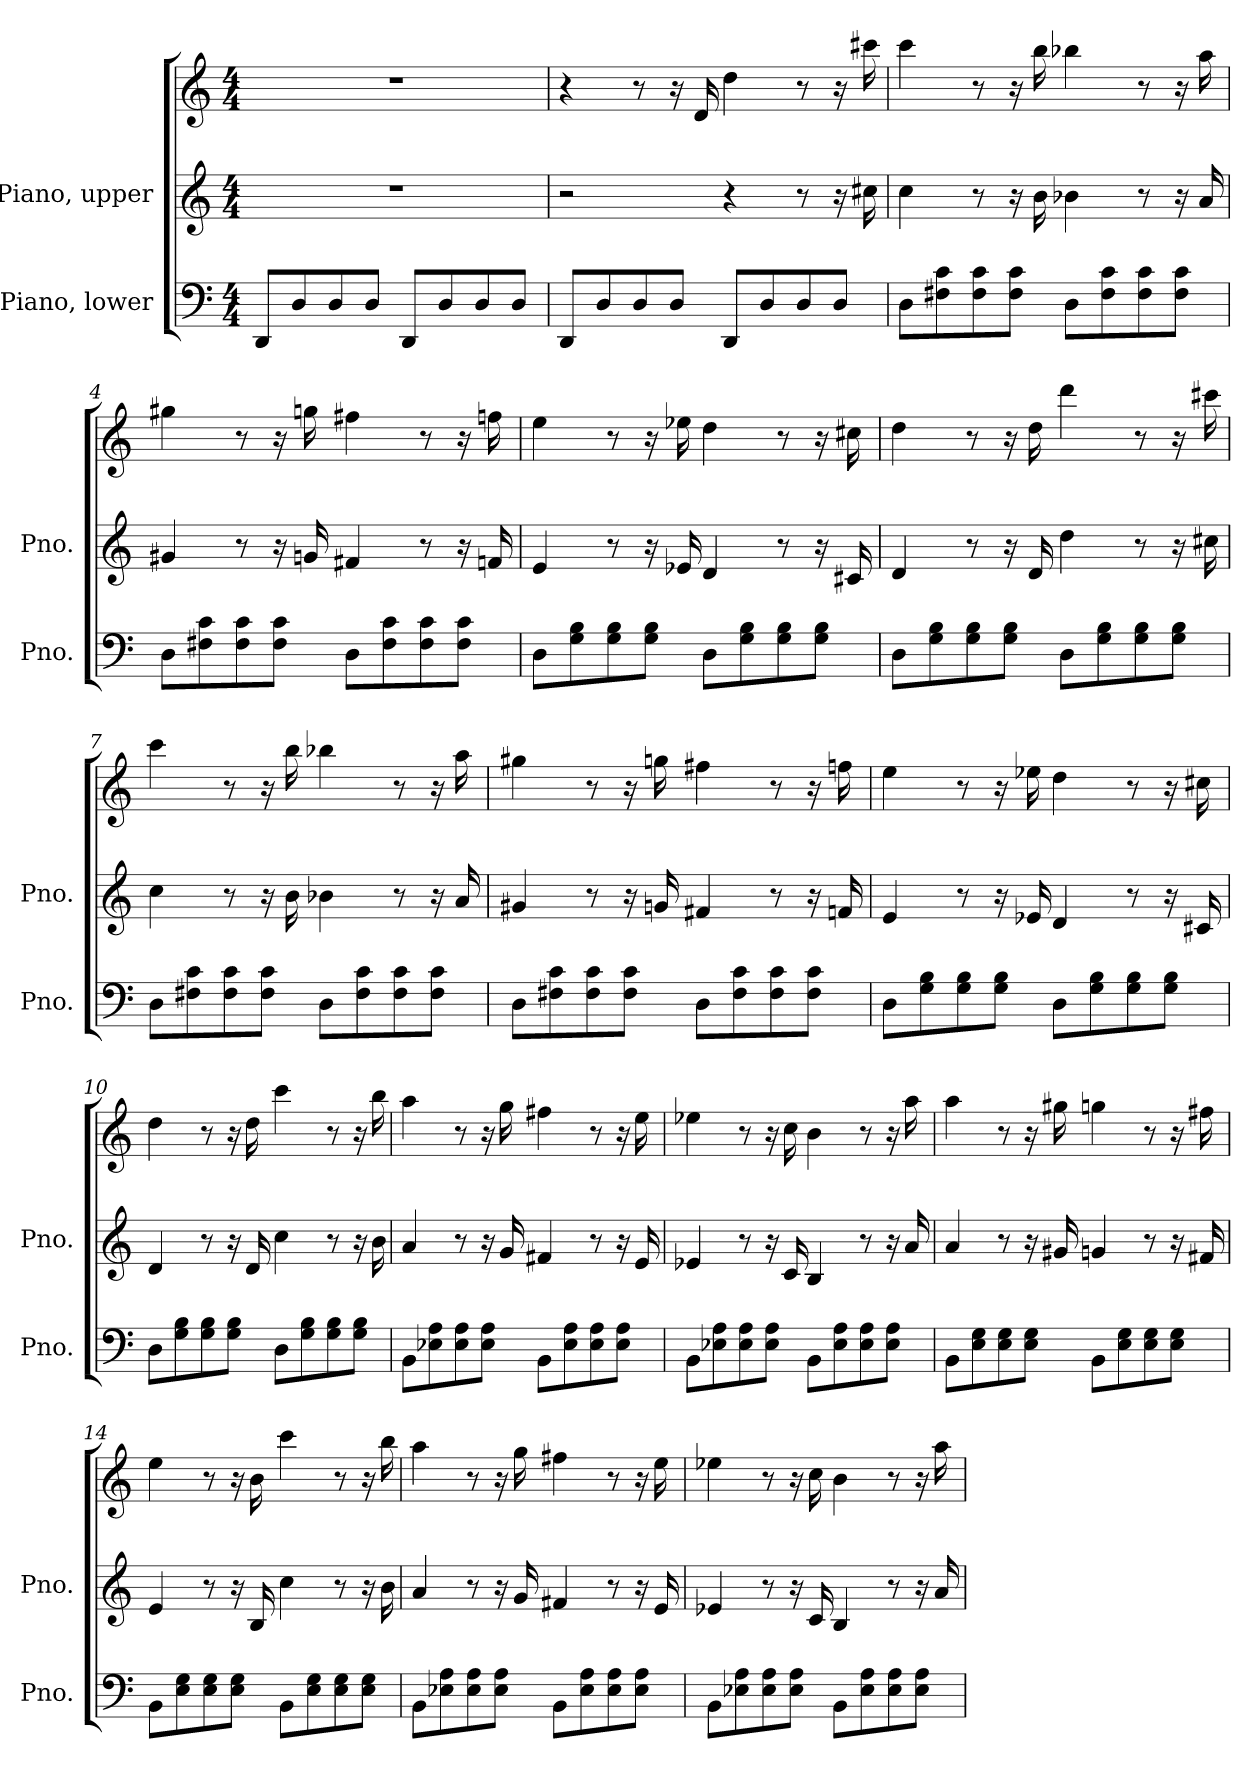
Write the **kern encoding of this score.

**kern	**kern	**kern
*part2	*part1	*part1
*staff3	*staff2	*staff1
*I"Piano, lower	*I"Piano, upper	*
*I'Pno.	*I'Pno.	*
*clefF4	*clefG2	*clefG2
*k[]	*k[]	*k[]
*M4/4	*M4/4	*M4/4
*MM60	*MM60	*MM60
=1	=1	=1
8DD/L	1r	1r
8D/	.	.
8D/	.	.
8D/J	.	.
8DD/L	.	.
8D/	.	.
8D/	.	.
8D/J	.	.
=2	=2	=2
8DD/L	2r	4r
8D/	.	.
8D/	.	8r
8D/J	.	16r
.	.	16d/
8DD/L	4r	4dd\
8D/	.	.
8D/	8r	8r
8D/J	16r	16r
.	16cc#X\	16ccc#X\
=3	=3	=3
8D\L	4cc\	4ccc\
8F#X\ 8c\	.	.
8F#\ 8c\	8r	8r
8F#\ 8c\J	16r	16r
.	16b\	16bb\
8D\L	4b-X\	4bb-X\
8F#\ 8c\	.	.
8F#\ 8c\	8r	8r
8F#\ 8c\J	16r	16r
.	16a/	16aa\
!!LO:LB:g=z
=4	=4	=4
8D\L	4g#X/	4gg#X\
8F#X\ 8c\	.	.
8F#\ 8c\	8r	8r
8F#\ 8c\J	16r	16r
.	16gn/	16ggn\
8D\L	4f#X/	4ff#X\
8F#\ 8c\	.	.
8F#\ 8c\	8r	8r
8F#\ 8c\J	16r	16r
.	16fn/	16ffn\
=5	=5	=5
8D\L	4e/	4ee\
8G\ 8B\	.	.
8G\ 8B\	8r	8r
8G\ 8B\J	16r	16r
.	16e-X/	16ee-X\
8D\L	4d/	4dd\
8G\ 8B\	.	.
8G\ 8B\	8r	8r
8G\ 8B\J	16r	16r
.	16c#X/	16cc#X\
=6	=6	=6
8D\L	4d/	4dd\
8G\ 8B\	.	.
8G\ 8B\	8r	8r
8G\ 8B\J	16r	16r
.	16d/	16dd\
8D\L	4dd\	4ddd\
8G\ 8B\	.	.
8G\ 8B\	8r	8r
8G\ 8B\J	16r	16r
.	16cc#X\	16ccc#X\
!!LO:LB:g=z
=7	=7	=7
8D\L	4cc\	4ccc\
8F#X\ 8c\	.	.
8F#\ 8c\	8r	8r
8F#\ 8c\J	16r	16r
.	16b\	16bb\
8D\L	4b-X\	4bb-X\
8F#\ 8c\	.	.
8F#\ 8c\	8r	8r
8F#\ 8c\J	16r	16r
.	16a/	16aa\
=8	=8	=8
8D\L	4g#X/	4gg#X\
8F#X\ 8c\	.	.
8F#\ 8c\	8r	8r
8F#\ 8c\J	16r	16r
.	16gn/	16ggn\
8D\L	4f#X/	4ff#X\
8F#\ 8c\	.	.
8F#\ 8c\	8r	8r
8F#\ 8c\J	16r	16r
.	16fn/	16ffn\
=9	=9	=9
8D\L	4e/	4ee\
8G\ 8B\	.	.
8G\ 8B\	8r	8r
8G\ 8B\J	16r	16r
.	16e-X/	16ee-X\
8D\L	4d/	4dd\
8G\ 8B\	.	.
8G\ 8B\	8r	8r
8G\ 8B\J	16r	16r
.	16c#X/	16cc#X\
!!LO:LB:g=z
=10	=10	=10
8D\L	4d/	4dd\
8G\ 8B\	.	.
8G\ 8B\	8r	8r
8G\ 8B\J	16r	16r
.	16d/	16dd\
8D\L	4cc\	4ccc\
8G\ 8B\	.	.
8G\ 8B\	8r	8r
8G\ 8B\J	16r	16r
.	16b\	16bb\
=11	=11	=11
8BB\L	4a/	4aa\
8E-X\ 8A\	.	.
8E-\ 8A\	8r	8r
8E-\ 8A\J	16r	16r
.	16g/	16gg\
8BB\L	4f#X/	4ff#X\
8E-\ 8A\	.	.
8E-\ 8A\	8r	8r
8E-\ 8A\J	16r	16r
.	16e/	16ee\
=12	=12	=12
8BB\L	4e-X/	4ee-X\
8E-X\ 8A\	.	.
8E-\ 8A\	8r	8r
8E-\ 8A\J	16r	16r
.	16c/	16cc\
8BB\L	4B/	4b\
8E-\ 8A\	.	.
8E-\ 8A\	8r	8r
8E-\ 8A\J	16r	16r
.	16a/	16aa\
!!LO:PB:g=z
=13	=13	=13
8BB\L	4a/	4aa\
8E\ 8G\	.	.
8E\ 8G\	8r	8r
8E\ 8G\J	16r	16r
.	16g#X/	16gg#X\
8BB\L	4gn/	4ggn\
8E\ 8G\	.	.
8E\ 8G\	8r	8r
8E\ 8G\J	16r	16r
.	16f#X/	16ff#X\
=14	=14	=14
8BB\L	4e/	4ee\
8E\ 8G\	.	.
8E\ 8G\	8r	8r
8E\ 8G\J	16r	16r
.	16B/	16b\
8BB\L	4cc\	4ccc\
8E\ 8G\	.	.
8E\ 8G\	8r	8r
8E\ 8G\J	16r	16r
.	16b\	16bb\
=15	=15	=15
8BB\L	4a/	4aa\
8E-X\ 8A\	.	.
8E-\ 8A\	8r	8r
8E-\ 8A\J	16r	16r
.	16g/	16gg\
8BB\L	4f#X/	4ff#X\
8E-\ 8A\	.	.
8E-\ 8A\	8r	8r
8E-\ 8A\J	16r	16r
.	16e/	16ee\
!!LO:LB:g=z
=16	=16	=16
8BB\L	4e-X/	4ee-X\
8E-X\ 8A\	.	.
8E-\ 8A\	8r	8r
8E-\ 8A\J	16r	16r
.	16c/	16cc\
8BB\L	4B/	4b\
8E-\ 8A\	.	.
8E-\ 8A\	8r	8r
8E-\ 8A\J	16r	16r
.	16a/	16aa\
=	=	=
*-	*-	*-
